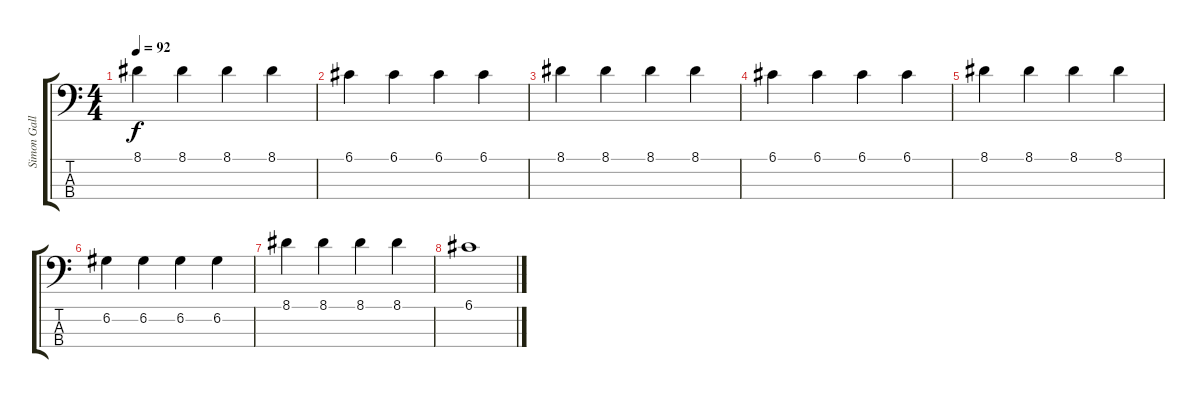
\track ("Simon Gallup " "Simon Gall") {instrument electricbassfinger}
\staff {score tabs}
\tuning (G2 D2 A1 E1) {hide}
\ts (4 4)
\tempo 92
\clef f4
\ks c
8.1.4{dy f} 8.1.4 8.1.4 8.1.4 |
6.1.4 6.1.4 6.1.4 6.1.4 |
8.1.4 8.1.4 8.1.4 8.1.4 |
6.1.4 6.1.4 6.1.4 6.1.4 |
8.1.4 8.1.4 8.1.4 8.1.4 |
6.2.4 6.2.4 6.2.4 6.2.4 |
8.1.4 8.1.4 8.1.4 8.1.4 |
6.1.1
